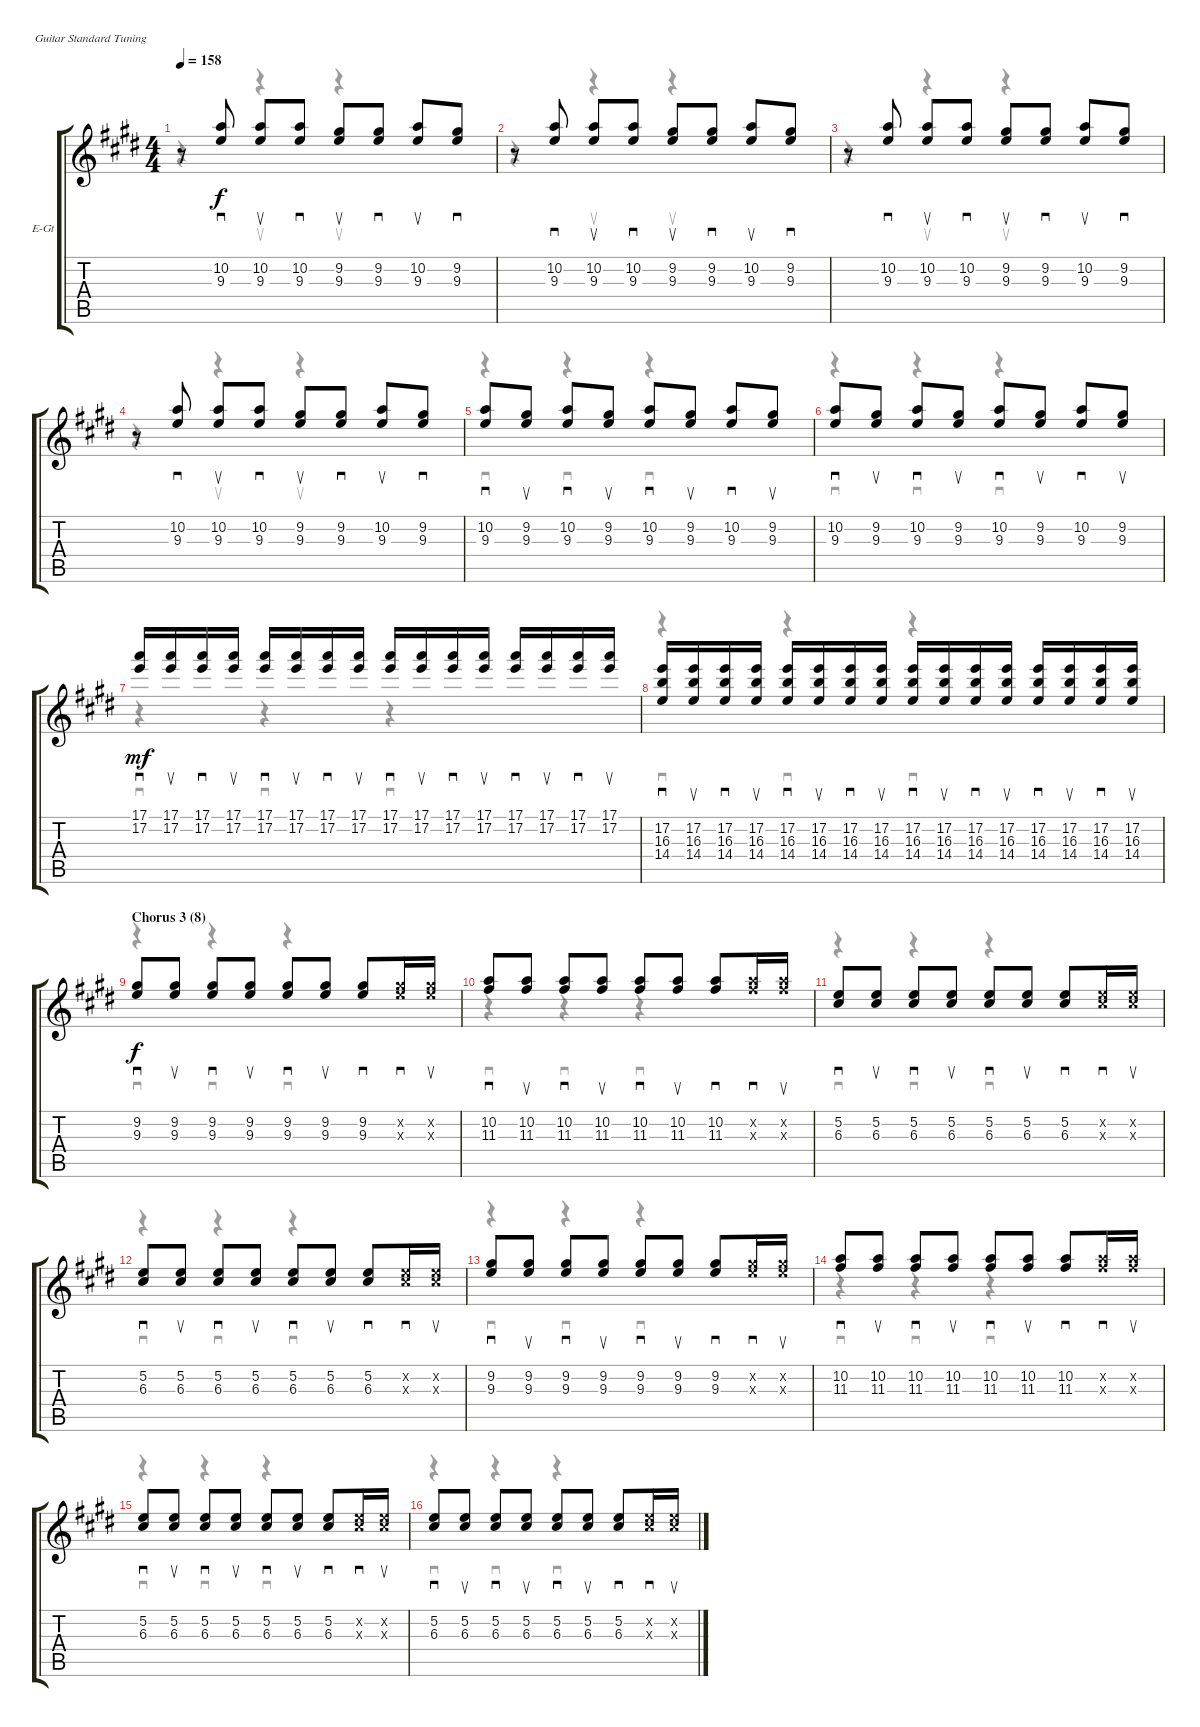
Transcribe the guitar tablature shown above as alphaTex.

\bracketExtendMode groupsimilarinstruments
\firstSystemTrackNameOrientation horizontal
\otherSystemsTrackNameOrientation horizontal
\track ("Guitar 2" "E-Gt") {instrument distortionguitar}
\staff {score tabs}
\tuning (E4 B3 G3 D3 A2 E2)
\voice
\ts (4 4)
\tempo 158
\clef g2
\ks e
r.8{dy f} (10.2 9.3).8{sd} (10.2 9.3).8{su} (10.2 9.3).8{sd} (9.2 9.3).8{su} (9.2 9.3).8{sd} (10.2 9.3).8{su} (9.2 9.3).8{sd} |
r.8 (10.2 9.3).8{sd} (10.2 9.3).8{su} (10.2 9.3).8{sd} (9.2 9.3).8{su} (9.2 9.3).8{sd} (10.2 9.3).8{su} (9.2 9.3).8{sd} |
r.8 (10.2 9.3).8{sd} (10.2 9.3).8{su} (10.2 9.3).8{sd} (9.2 9.3).8{su} (9.2 9.3).8{sd} (10.2 9.3).8{su} (9.2 9.3).8{sd} |
r.8 (10.2 9.3).8{sd} (10.2 9.3).8{su} (10.2 9.3).8{sd} (9.2 9.3).8{su} (9.2 9.3).8{sd} (10.2 9.3).8{su} (9.2 9.3).8{sd} |
(10.2 9.3).8{sd} (9.2 9.3).8{su} (10.2 9.3).8{sd} (9.2 9.3).8{su} (10.2 9.3).8{sd} (9.2 9.3).8{su} (10.2 9.3).8{sd} (9.2 9.3).8{su} |
(10.2 9.3).8{sd} (9.2 9.3).8{su} (10.2 9.3).8{sd} (9.2 9.3).8{su} (10.2 9.3).8{sd} (9.2 9.3).8{su} (10.2 9.3).8{sd} (9.2 9.3).8{su} |
(17.1 17.2).16{sd dy mf} (17.1 17.2).16{su} (17.1 17.2).16{sd} (17.1 17.2).16{su} (17.1 17.2).16{sd} (17.1 17.2).16{su} (17.1 17.2).16{sd} (17.1 17.2).16{su} (17.1 17.2).16{sd} (17.1 17.2).16{su} (17.1 17.2).16{sd} (17.1 17.2).16{su} (17.1 17.2).16{sd} (17.1 17.2).16{su} (17.1 17.2).16{sd} (17.1 17.2).16{su} |
(17.2 16.3 14.4).16{sd} (17.2 16.3 14.4).16{su} (17.2 16.3 14.4).16{sd} (17.2 16.3 14.4).16{su} (17.2 16.3 14.4).16{sd} (17.2 16.3 14.4).16{su} (17.2 16.3 14.4).16{sd} (17.2 16.3 14.4).16{su} (17.2 16.3 14.4).16{sd} (17.2 16.3 14.4).16{su} (17.2 16.3 14.4).16{sd} (17.2 16.3 14.4).16{su} (17.2 16.3 14.4).16{sd} (17.2 16.3 14.4).16{su} (17.2 16.3 14.4).16{sd} (17.2 16.3 14.4).16{su} |
\section ("" "Chorus 3 (8)")
(9.2 9.3).8{sd dy f} (9.2 9.3).8{su} (9.2 9.3).8{sd} (9.2 9.3).8{su} (9.2 9.3).8{sd} (9.2 9.3).8{su} (9.2 9.3).8{sd} (9.2{x} 9.3{x}).16{sd} (9.2{x} 9.3{x}).16{su} |
(10.2 11.3).8{sd} (10.2 11.3).8{su} (10.2 11.3).8{sd} (10.2 11.3).8{su} (10.2 11.3).8{sd} (10.2 11.3).8{su} (10.2 11.3).8{sd} (10.2{x} 11.3{x}).16{sd} (10.2{x} 11.3{x}).16{su} |
(5.2 6.3).8{sd} (5.2 6.3).8{su} (5.2 6.3).8{sd} (5.2 6.3).8{su} (5.2 6.3).8{sd} (5.2 6.3).8{su} (5.2 6.3).8{sd} (5.2{x} 6.3{x}).16{sd} (5.2{x} 6.3{x}).16{su} |
(5.2 6.3).8{sd} (5.2 6.3).8{su} (5.2 6.3).8{sd} (5.2 6.3).8{su} (5.2 6.3).8{sd} (5.2 6.3).8{su} (5.2 6.3).8{sd} (5.2{x} 6.3{x}).16{sd} (5.2{x} 6.3{x}).16{su} |
(9.2 9.3).8{sd} (9.2 9.3).8{su} (9.2 9.3).8{sd} (9.2 9.3).8{su} (9.2 9.3).8{sd} (9.2 9.3).8{su} (9.2 9.3).8{sd} (9.2{x} 9.3{x}).16{sd} (9.2{x} 9.3{x}).16{su} |
(10.2 11.3).8{sd} (10.2 11.3).8{su} (10.2 11.3).8{sd} (10.2 11.3).8{su} (10.2 11.3).8{sd} (10.2 11.3).8{su} (10.2 11.3).8{sd} (10.2{x} 11.3{x}).16{sd} (10.2{x} 11.3{x}).16{su} |
(5.2 6.3).8{sd} (5.2 6.3).8{su} (5.2 6.3).8{sd} (5.2 6.3).8{su} (5.2 6.3).8{sd} (5.2 6.3).8{su} (5.2 6.3).8{sd} (5.2{x} 6.3{x}).16{sd} (5.2{x} 6.3{x}).16{su} |
(5.2 6.3).8{sd} (5.2 6.3).8{su} (5.2 6.3).8{sd} (5.2 6.3).8{su} (5.2 6.3).8{sd} (5.2 6.3).8{su} (5.2 6.3).8{sd} (5.2{x} 6.3{x}).16{sd} (5.2{x} 6.3{x}).16{su}
\voice
\clef g2
\ottava regular
\simile none
\ks e
r.4{dy mf} r.4{su} r.4{su} |
r.4 r.4{su} r.4{su} |
r.4 r.4{su} r.4{su} |
r.4 r.4{su} r.4{su} |
r.4{sd} r.4{sd} r.4{sd} |
r.4{sd} r.4{sd} r.4{sd} |
r.4{sd} r.4{sd} r.4{sd} |
r.4{sd} r.4{sd} r.4{sd} |
r.4{sd} r.4{sd} r.4{sd} |
r.4{sd} r.4{sd} r.4{sd} |
r.4{sd} r.4{sd} r.4{sd} |
r.4{sd} r.4{sd} r.4{sd} |
r.4{sd} r.4{sd} r.4{sd} |
r.4{sd} r.4{sd} r.4{sd} |
r.4{sd} r.4{sd} r.4{sd} |
r.4{sd} r.4{sd} r.4{sd}
